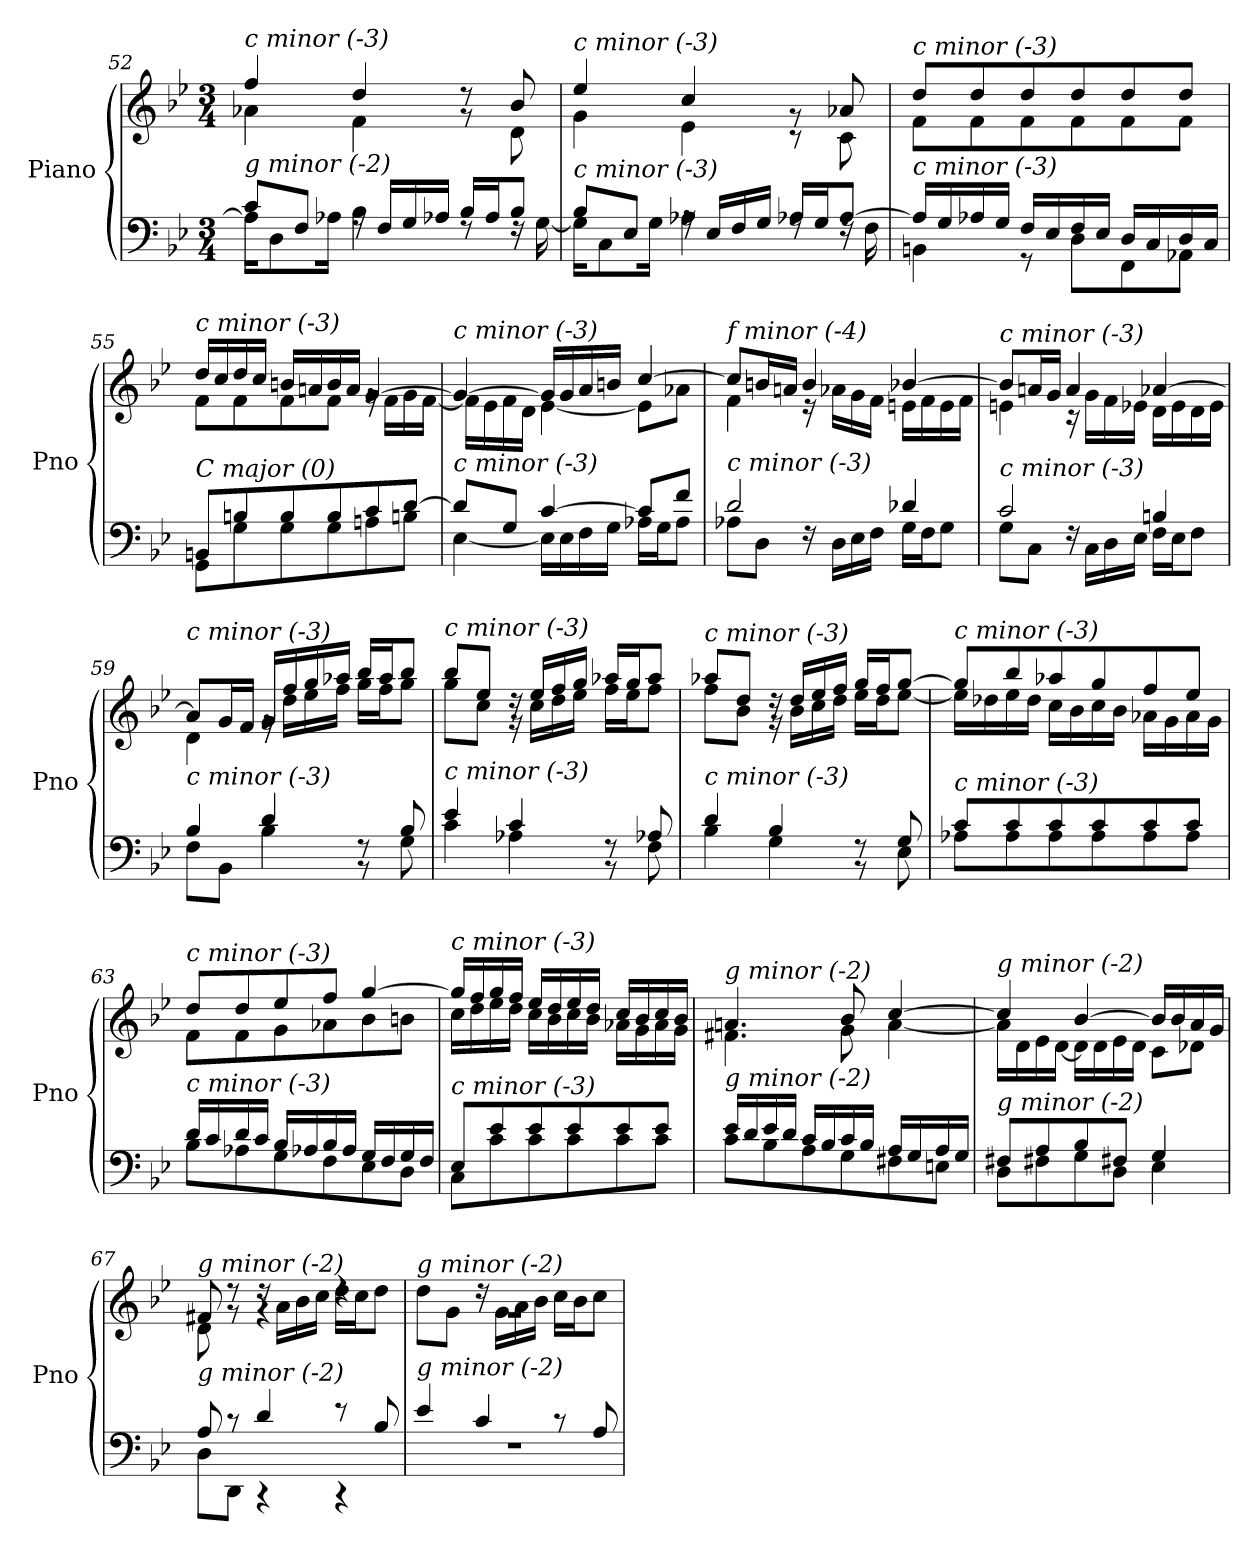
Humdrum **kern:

**kern	**kern
*part1	*part1
*staff2	*staff1
*I"Piano	*
*I'Pno	*
*clefF4	*clefG2
*k[b-e-]	*k[b-e-]
*M3/4	*M3/4
=52	=52
*^	*^
!	!	!LO:TX:i:t=c minor (-3)	!
!LO:TX:i:t=g minor (-2)	!	!	!
8c/L	16A-\KL]	4ff/	4a-X\
.	8D\	.	.
8F/J	.	.	.
.	16A-X\Jk	.	.
16rA	4B-\	4dd/	4f\
16F/LL	.	.	.
16G/	.	.	.
16A-X/JJ	.	.	.
16B-/LL	8rF	8rg	8rdd
16A-/J	.	.	.
8B-/J	16rF	8b-/	8d\
.	[16G\	.	.
=53	=53	=53	=53
!	!	!LO:TX:i:t=c minor (-3)	!
!LO:TX:i:t=c minor (-3)	!	!	!
8B-/L	16G\KL]	4ee-/	4g\
.	8C\	.	.
8E-/J	.	.	.
.	16G\Jk	.	.
16rA	4A-X\	4cc/	4e-\
16E-/LL	.	.	.
16F/	.	.	.
16G/JJ	.	.	.
16A-X/LL	8rF	8rg	8r
16G/J	.	.	.
[8A-/J	16rF	8a-X/	8c\
.	16F\	.	.
=54	=54	=54	=54
!	!	!LO:TX:i:t=c minor (-3)	!
!LO:TX:i:t=c minor (-3)	!	!	!
16A-/LL]	4BBn\	8dd/L	8f\L
16G/	.	.	.
16A-X/	.	8dd/	8f\
16G/JJ	.	.	.
16F/LL	8r	8dd/	8f\
16E-/	.	.	.
16F/	8D\L	8dd/	8f\
16E-/JJ	.	.	.
16D/LL	8FF\	8dd/	8f\
16C/	.	.	.
16D/	8AA-X\J	8dd/J	8f\J
16C/JJ	.	.	.
!!LO:LB:g=z	!!
=55	=55	=55	=55
!	!	!LO:TX:i:t=c minor (-3)	!
!LO:TX:i:t=C major (0)	!	!	!
8BBn/L	8GG\L	16dd/LL	8f\L
.	.	16cc/	.
8Bn/	8G\	16dd/	8f\
.	.	16cc/JJ	.
8B/	8G\	16bn/LL	8f\
.	.	16an/	.
8B/	8G\	16b/	8f\J
.	.	16a/JJ	.
8c/	8An\	[4g/	16rg
.	.	.	16f\LL
[8d/J	8Bn\J	.	16g\
.	.	.	[16f\JJ
=56	=56	=56	=56
!	!	!LO:TX:i:t=c minor (-3)	!
!LO:TX:i:t=c minor (-3)	!	!	!
8d/L]	[4E-\	4g/_	16f\LL]
.	.	.	16e-\
8G/J	.	.	16f\
.	.	.	16d\JJ
[4c/	16E-\LL]	16g/LL]	[4e-\
.	16E-\	16g/	.
.	16F\	16a/	.
.	16G\JJ	16bn/JJ	.
8c/L]	16A-X\LL	[4cc/	8e-\L]
.	16G\J	.	.
8f/J	8A-\J	.	8a-X\J
=57	=57	=57	=57
!	!	!LO:TX:i:t=f minor (-4)	!
!LO:TX:i:t=c minor (-3)	!	!	!
2d/	8A-X\L	8cc/L]	4f\
.	8D\J	16bn/L	.
.	.	16an/JJ	.
.	16rF	4b/	16r
.	16D\LL	.	16a-X\LL
.	16E-\	.	16g\
.	16F\JJ	.	16f\JJ
4d-X/	16G\LL	[4b-X/	16en\LL
.	16F\J	.	16f\
.	8G\J	.	16e\
.	.	.	16f\JJ
!!LO:PB:g=z	!!
=58	=58	=58	=58
!	!	!LO:TX:i:t=c minor (-3)	!
!LO:TX:i:t=c minor (-3)	!	!	!
2c/	8G\L	8b-/L]	4en\
.	8C\J	16an/L	.
.	.	16g/JJ	.
.	16rF	4a/	16r
.	16C\LL	.	16g\LL
.	16D\	.	16f\
.	16E-\JJ	.	16e-X\JJ
4Bni/	16F\LL	[4a-X/	16d\LL
.	16E-\J	.	16e-\
.	8F\J	.	16d\
.	.	.	16e-\JJ
=59	=59	=59	=59
!	!	!LO:TX:i:t=c minor (-3)	!
!LO:TX:i:t=c minor (-3)	!	!	!
4B-/	8F\L	8a-/L]	4d\
.	8BB-\J	16g/L	.
.	.	16f/JJ	.
4d/	4B-\	16g/LL	16rg
.	.	16ff/	16dd\LL
.	.	16gg/	16ee-\
.	.	16aa-X/JJ	16ff\JJ
8rBB	8rF	16bb-/LL	16gg\LL
.	.	16aa-/J	16ff\J
8B-/	8G\	8bb-/J	8gg\J
=60	=60	=60	=60
!	!	!LO:TX:i:t=c minor (-3)	!
!LO:TX:i:t=c minor (-3)	!	!	!
4e-/	4c\	8bb-/L	8gg\L
.	.	8ee-/J	8cc\J
4c/	4A-X\	16rg	16rdd
.	.	16ee-/LL	16cc\LL
.	.	16ff/	16dd\
.	.	16gg/JJ	16ee-\JJ
8rBB	8rF	16aa-X/LL	16ff\LL
.	.	16gg/J	16ee-\J
8A-X/	8F\	8aa-/J	8ff\J
!!LO:LB:g=z	!!
=61	=61	=61	=61
!	!	!LO:TX:i:t=c minor (-3)	!
!LO:TX:i:t=c minor (-3)	!	!	!
4d/	4B-\	8aa-X/L	8ff\L
.	.	8dd/J	8b-\J
4B-/	4G\	16rg	16rdd
.	.	16dd/LL	16b-\LL
.	.	16ee-/	16cc\
.	.	16ff/JJ	16dd\JJ
8rBB	8rF	16gg/LL	16ee-\LL
.	.	16ff/J	16dd\J
8G/	8E-\	[8gg/J	[8ee-\J
=62	=62	=62	=62
!	!	!LO:TX:i:t=c minor (-3)	!
!LO:TX:i:t=c minor (-3)	!	!	!
8c/L	8A-X\L	8gg/L]	16ee-\LL]
.	.	.	16dd-X\
8c/	8A-\	8bb-/	16ee-\
.	.	.	16dd-\JJ
8c/	8A-\	8aa-X/	16cc\LL
.	.	.	16b-\
8c/	8A-\	8gg/	16cc\
.	.	.	16b-\JJ
8c/	8A-\	8ff/	16a-X\LL
.	.	.	16g\
8c/J	8A-\J	8ee-/J	16a-\
.	.	.	16g\JJ
=63	=63	=63	=63
!	!	!LO:TX:i:t=c minor (-3)	!
!LO:TX:i:t=c minor (-3)	!	!	!
16d/LL	8B-\L	8dd/L	8f\L
16c/	.	.	.
16d/	8A-X\	8dd/	8f\
16c/JJ	.	.	.
16B-/LL	8G\	8ee-/	8g\
16A-X/	.	.	.
16B-/	8F\	8ff/J	8a-X\
16A-/JJ	.	.	.
16G/LL	8E-\	[4gg/	8b-\
16F/	.	.	.
16G/	8D\J	.	8bn\J
16F/JJ	.	.	.
!!LO:LB:g=z	!!
=64	=64	=64	=64
!	!	!LO:TX:i:t=c minor (-3)	!
!LO:TX:i:t=c minor (-3)	!	!	!
8E-/L	8C\L	16gg/LL]	16cc\LL
.	.	16ff/	16dd\
8e-/	8c\	16gg/	16ee-\
.	.	16ff/JJ	16dd\JJ
8e-/	8c\	16ee-/LL	16cc\LL
.	.	16dd/	16b-\
8e-/	8c\	16ee-/	16cc\
.	.	16dd/JJ	16b-\JJ
8e-/	8c\	16cc/LL	16a-X\LL
.	.	16b-/	16g\
8e-/J	8c\J	16cc/	16a-\
.	.	16b-/JJ	16g\JJ
=65	=65	=65	=65
!	!	!LO:TX:i:t=g minor (-2)	!
!LO:TX:i:t=g minor (-2)	!	!	!
16e-/LL	8c\L	4.an/	4.f#X\
16d/	.	.	.
16e-/	8B-\	.	.
16d/JJ	.	.	.
16c/LL	8A\	.	.
16B-/	.	.	.
16c/	8G\	8b-/	8g\
16B-/JJ	.	.	.
16A/LL	8F#X\	[4cc/	[4a\
16G/	.	.	.
16A/	8En\J	.	.
16G/JJ	.	.	.
=66	=66	=66	=66
!	!	!LO:TX:i:t=g minor (-2)	!
!LO:TX:i:t=g minor (-2)	!	!	!
8F#X/L	8D\L	4cc/]	16a\LL]
.	.	.	16d\
8A/	8F#X\	.	16e-\
.	.	.	[16d\JJ
8B-/	8G\	[4b-/	16d\LL]
.	.	.	16d\
8F#X/J	8D\J	.	16e-\
.	.	.	16d\JJ
4G/	4E-\	16b-/LL]	8c\L
.	.	16b-/	.
.	.	16a/	8d-Xi\J
.	.	16g/JJ	.
!!LO:LB:g=z	!!
=67	=67	=67	=67
!	!	!LO:TX:i:t=g minor (-2)	!
!LO:TX:i:t=g minor (-2)	!	!	!
8A/	8D\L	8f#X/	8d\
8r	8DD\J	8rg	8rdd
4d/	4r	4rg	16rdd
.	.	.	16a\LL
.	.	.	16b-\
.	.	.	16cc\JJ
8r	4r	4rdd	16dd\LL
.	.	.	16cc\J
8B-/	.	.	8dd\J
=68	=68	=68	=68
!	!	!LO:TX:i:t=g minor (-2)	!
!LO:TX:i:t=g minor (-2)	!	!	!
4e-/	2.rF	2.rg	8dd\L
.	.	.	8g\J
4c/	.	.	16rdd
.	.	.	16g\LL
.	.	.	16a\
.	.	.	16b-\JJ
8r	.	.	16cc\LL
.	.	.	16b-\J
8A/	.	.	8cc\J
*v	*v	*	*
*	*v	*v
=	=
*-	*-
